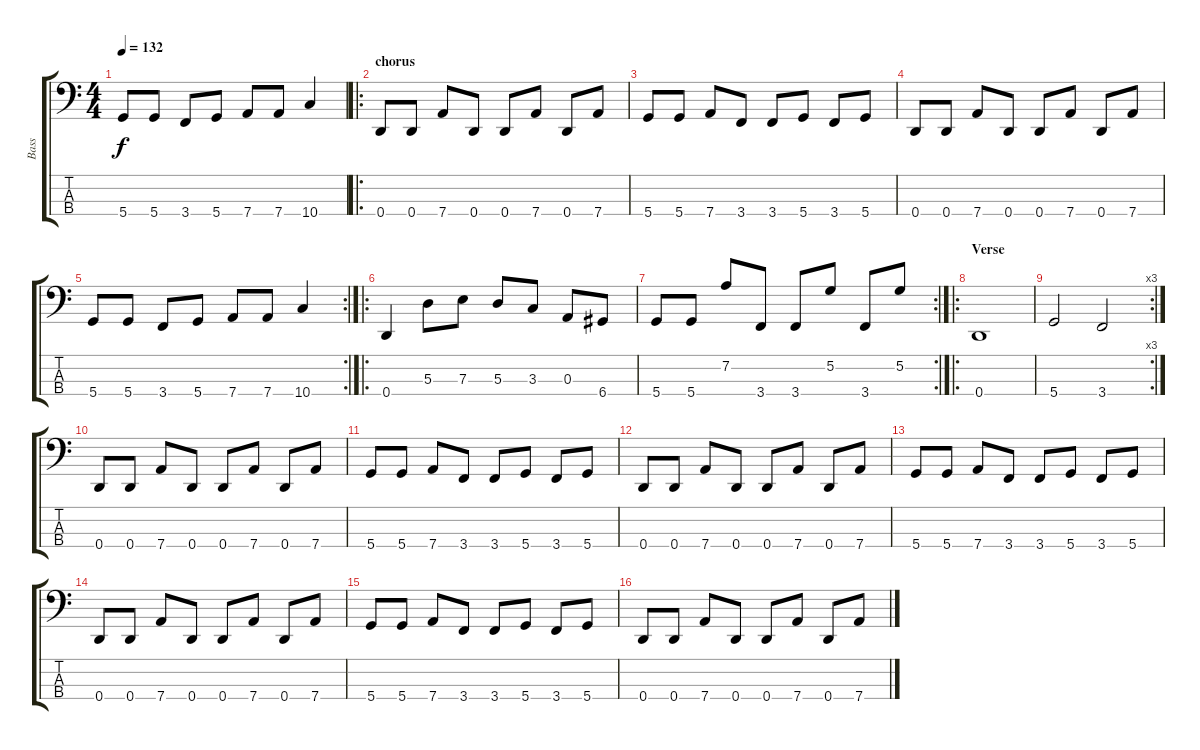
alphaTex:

\track ("Bass" "Bass") {instrument electricbassfinger}
\staff {score tabs}
\tuning (G2 D2 A1 D1) {hide}
\ts (4 4)
\tempo 132
\clef f4
\ks c
5.4.8{dy f} 5.4.8 3.4.8 5.4.8 7.4.8 7.4.8 10.4.4 |
\ro
\section ("" "chorus")
0.4.8 0.4.8 7.4.8 0.4.8 0.4.8 7.4.8 0.4.8 7.4.8 |
5.4.8 5.4.8 7.4.8 3.4.8 3.4.8 5.4.8 3.4.8 5.4.8 |
0.4.8 0.4.8 7.4.8 0.4.8 0.4.8 7.4.8 0.4.8 7.4.8 |
\rc 2
5.4.8 5.4.8 3.4.8 5.4.8 7.4.8 7.4.8 10.4.4 |
\ro
0.4.4 5.3.8 7.3.8 5.3.8 3.3.8 0.3.8 6.4.8 |
\rc 2
5.4.8 5.4.8 7.2.8 3.4.8 3.4.8 5.2.8 3.4.8 5.2.8 |
\ro
\section ("" "Verse")
0.4.1 |
\rc 3
5.4.2 3.4.2 |
0.4.8 0.4.8 7.4.8 0.4.8 0.4.8 7.4.8 0.4.8 7.4.8 |
5.4.8 5.4.8 7.4.8 3.4.8 3.4.8 5.4.8 3.4.8 5.4.8 |
0.4.8 0.4.8 7.4.8 0.4.8 0.4.8 7.4.8 0.4.8 7.4.8 |
5.4.8 5.4.8 7.4.8 3.4.8 3.4.8 5.4.8 3.4.8 5.4.8 |
0.4.8 0.4.8 7.4.8 0.4.8 0.4.8 7.4.8 0.4.8 7.4.8 |
5.4.8 5.4.8 7.4.8 3.4.8 3.4.8 5.4.8 3.4.8 5.4.8 |
0.4.8 0.4.8 7.4.8 0.4.8 0.4.8 7.4.8 0.4.8 7.4.8
